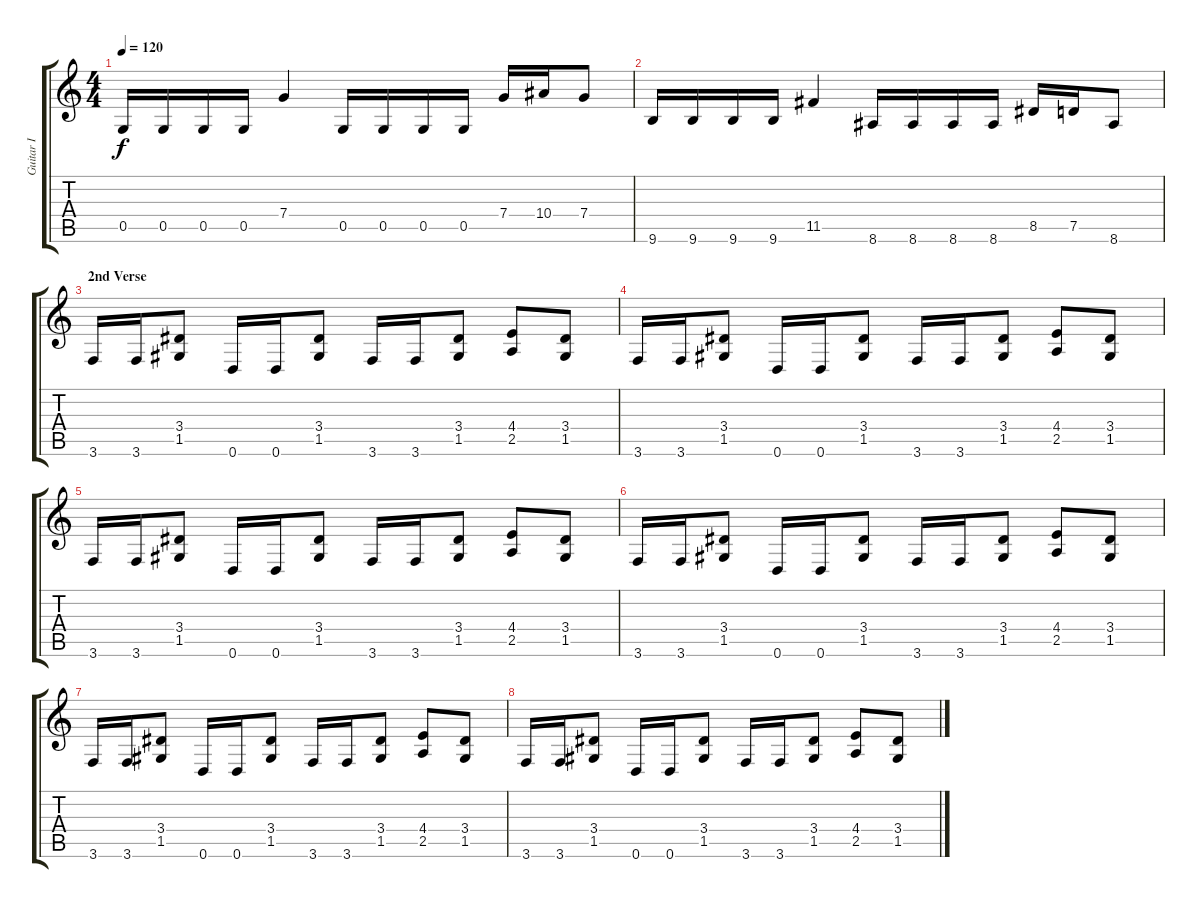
\track ("Guitar I" "Guitar I") {instrument distortionguitar}
\staff {score tabs}
\tuning (D4 A3 F3 C3 G2 D2) {hide}
\ts (4 4)
\tempo 120
\clef g2
\ks c
0.5.16{dy f} 0.5.16 0.5.16 0.5.16 7.4.4 0.5.16 0.5.16 0.5.16 0.5.16 7.4.16 10.4.16 7.4.8 |
9.6.16 9.6.16 9.6.16 9.6.16 11.5.4 8.6.16 8.6.16 8.6.16 8.6.16 8.5.16 7.5.16 8.6.8 |
\section ("" "2nd Verse")
3.6.16 3.6.16 (3.4 1.5).8 0.6.16 0.6.16 (3.4 1.5).8 3.6.16 3.6.16 (3.4 1.5).8 (4.4 2.5).8 (3.4 1.5).8 |
3.6.16 3.6.16 (3.4 1.5).8 0.6.16 0.6.16 (3.4 1.5).8 3.6.16 3.6.16 (3.4 1.5).8 (4.4 2.5).8 (3.4 1.5).8 |
3.6.16 3.6.16 (3.4 1.5).8 0.6.16 0.6.16 (3.4 1.5).8 3.6.16 3.6.16 (3.4 1.5).8 (4.4 2.5).8 (3.4 1.5).8 |
3.6.16 3.6.16 (3.4 1.5).8 0.6.16 0.6.16 (3.4 1.5).8 3.6.16 3.6.16 (3.4 1.5).8 (4.4 2.5).8 (3.4 1.5).8 |
3.6.16 3.6.16 (3.4 1.5).8 0.6.16 0.6.16 (3.4 1.5).8 3.6.16 3.6.16 (3.4 1.5).8 (4.4 2.5).8 (3.4 1.5).8 |
3.6.16 3.6.16 (3.4 1.5).8 0.6.16 0.6.16 (3.4 1.5).8 3.6.16 3.6.16 (3.4 1.5).8 (4.4 2.5).8 (3.4 1.5).8
